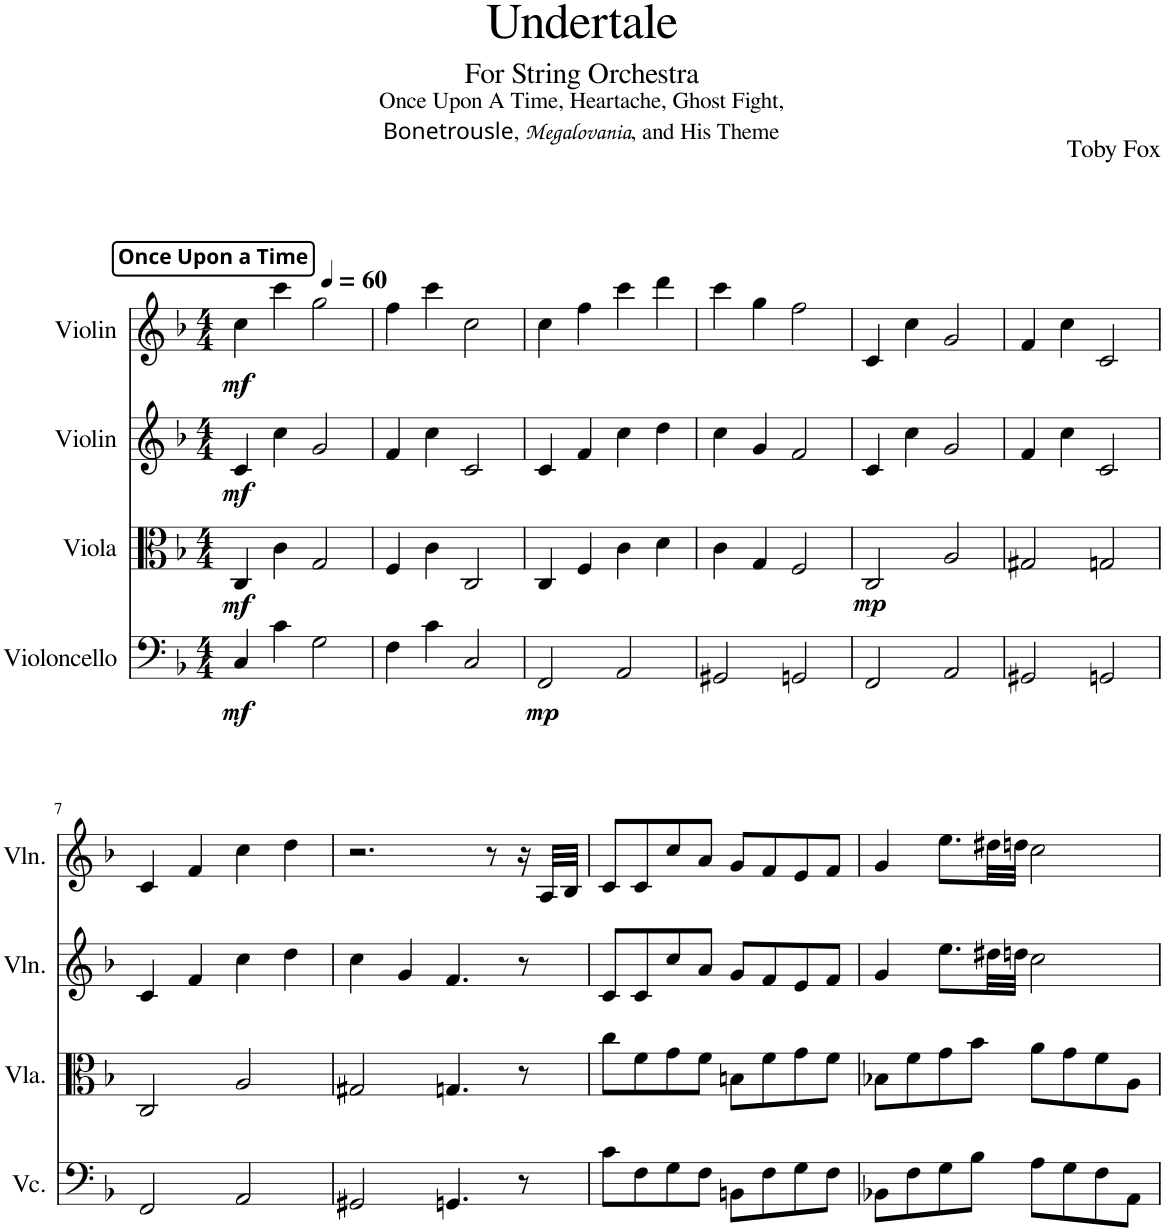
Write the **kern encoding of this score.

**kern	**dynam	**kern	**dynam	**kern	**dynam	**kern	**dynam
*part4	*part4	*part3	*part3	*part2	*part2	*part1	*part1
*staff4	*staff4	*staff3	*staff3	*staff2	*staff2	*staff1	*staff1
*I"Violoncello	*	*I"Viola	*	*I"Violin	*	*I"Violin	*
*I'Vc.	*	*I'Vla.	*	*I'Vln.	*	*I'Vln.	*
*clefF4	*	*clefC3	*	*clefG2	*	*clefG2	*
*k[b-]	*	*k[b-]	*	*k[b-]	*	*k[b-]	*
*M4/4	*	*M4/4	*	*M4/4	*	*M4/4	*
*MM60	*	*MM60	*	*MM60	*	*MM60	*
!!LO:REH:place=s1:a:B:cj:t=Once Upon a Time
=1	=1	=1	=1	=1	=1	=1	=1
!	!LO:DY:b	!	!LO:DY:b	!	!LO:DY:b	!	!LO:DY:b
4C/	mf	4C/	mf	4c/	mf	4cc\	mf
4c\	.	4c\	.	4cc\	.	4ccc\	.
2G\	.	2G/	.	2g/	.	2gg\	.
=2	=2	=2	=2	=2	=2	=2	=2
4F\	.	4F/	.	4f/	.	4ff\	.
4c\	.	4c\	.	4cc\	.	4ccc\	.
2C/	.	2C/	.	2c/	.	2cc\	.
=3	=3	=3	=3	=3	=3	=3	=3
!	!LO:DY:b	!	!	!	!	!	!
2FF/	mp	4C/	.	4c/	.	4cc\	.
.	.	4F/	.	4f/	.	4ff\	.
2AA/	.	4c\	.	4cc\	.	4ccc\	.
.	.	4d\	.	4dd\	.	4ddd\	.
=4	=4	=4	=4	=4	=4	=4	=4
2GG#X/	.	4c\	.	4cc\	.	4ccc\	.
.	.	4G/	.	4g/	.	4gg\	.
2GGn/	.	2F/	.	2f/	.	2ff\	.
=5	=5	=5	=5	=5	=5	=5	=5
!	!	!	!LO:DY:b	!	!	!	!
2FF/	.	2C/	mp	4c/	.	4c/	.
.	.	.	.	4cc\	.	4cc\	.
2AA/	.	2A/	.	2g/	.	2g/	.
=6	=6	=6	=6	=6	=6	=6	=6
2GG#X/	.	2G#X/	.	4f/	.	4f/	.
.	.	.	.	4cc\	.	4cc\	.
2GGn/	.	2Gn/	.	2c/	.	2c/	.
!!LO:LB:g=z
=7	=7	=7	=7	=7	=7	=7	=7
2FF/	.	2C/	.	4c/	.	4c/	.
.	.	.	.	4f/	.	4f/	.
2AA/	.	2A/	.	4cc\	.	4cc\	.
.	.	.	.	4dd\	.	4dd\	.
=8	=8	=8	=8	=8	=8	=8	=8
2GG#X/	.	2G#X/	.	4cc\	.	2.r	.
.	.	.	.	4g/	.	.	.
4.GGn/	.	4.Gn/	.	4.f/	.	.	.
.	.	.	.	.	.	8r	.
8r	.	8r	.	8r	.	16r	.
.	.	.	.	.	.	32A/LLL	.
.	.	.	.	.	.	32B-/JJJ	.
=9	=9	=9	=9	=9	=9	=9	=9
8c\L	.	8cc\L	.	8c/L	.	8c/L	.
8F\	.	8f\	.	8c/	.	8c/	.
8G\	.	8g\	.	8cc/	.	8cc/	.
8F\J	.	8f\J	.	8a/J	.	8a/J	.
8BBn\L	.	8Bn\L	.	8g/L	.	8g/L	.
8F\	.	8f\	.	8f/	.	8f/	.
8G\	.	8g\	.	8e/	.	8e/	.
8F\J	.	8f\J	.	8f/J	.	8f/J	.
=10	=10	=10	=10	=10	=10	=10	=10
8BB-X\L	.	8B-X\L	.	4g/	.	4g/	.
8F\	.	8f\	.	.	.	.	.
8G\	.	8g\	.	8.ee\L	.	8.ee\L	.
8B-\J	.	8b-\J	.	.	.	.	.
.	.	.	.	32dd#X\LL	.	32dd#X\LL	.
.	.	.	.	32ddn\JJJ	.	32ddn\JJJ	.
8A\L	.	8a\L	.	2cc\	.	2cc\	.
8G\	.	8g\	.	.	.	.	.
8F\	.	8f\	.	.	.	.	.
8AA\J	.	8A\J	.	.	.	.	.
=	=	=	=	=	=	=	=
*-	*-	*-	*-	*-	*-	*-	*-
